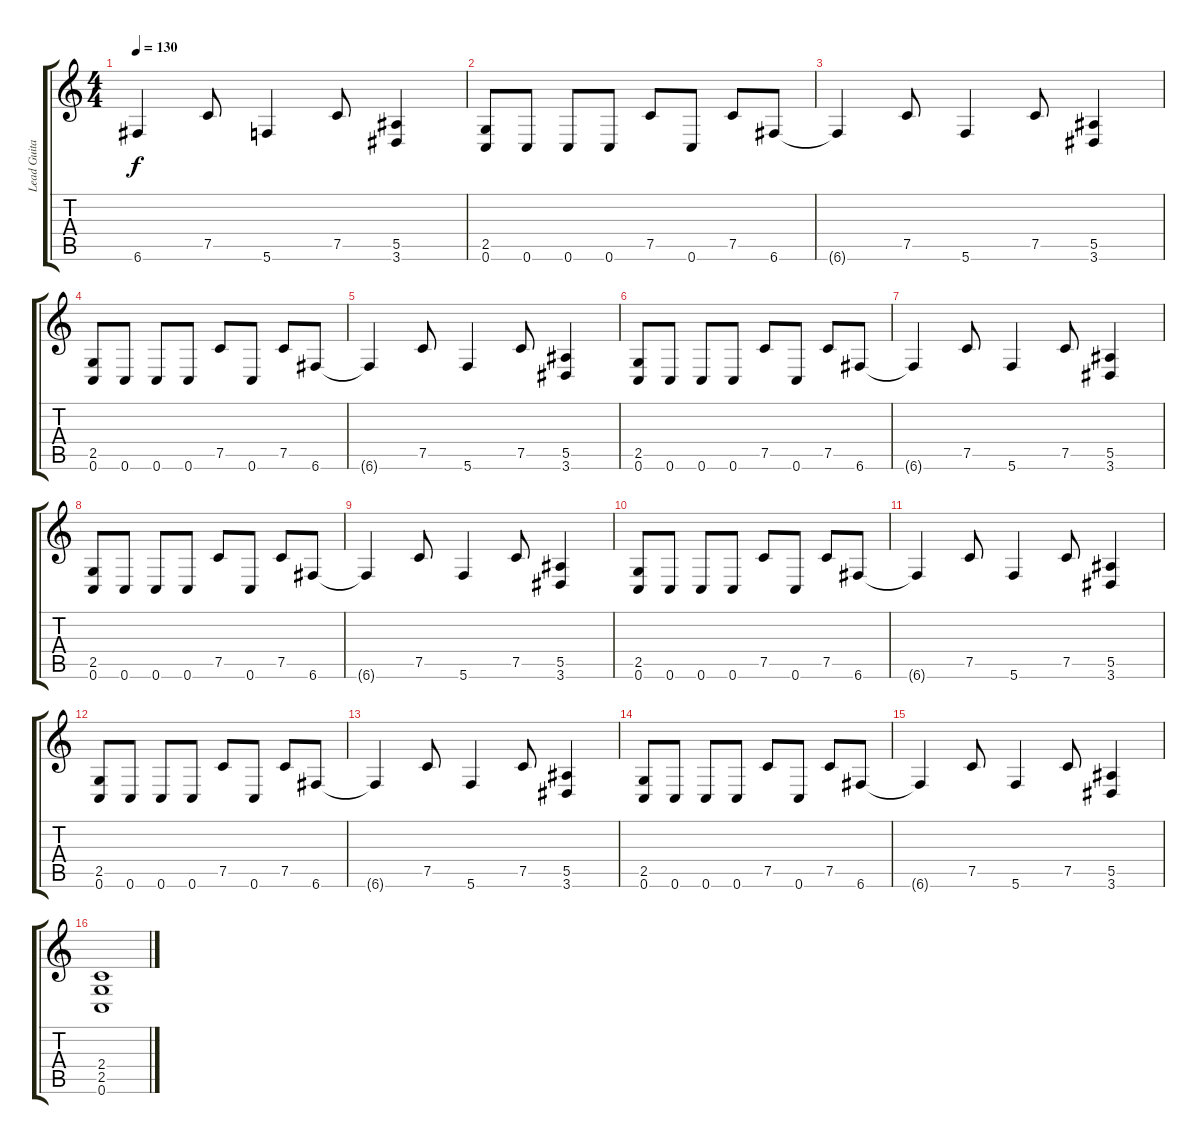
\track ("Lead Guitar" "Lead Guita") {instrument distortionguitar}
\staff {score tabs}
\tuning (C4 G3 Eb3 Bb2 F2 C2) {hide}
\ts (4 4)
\tempo 130
\clef g2
\ks c
6.6{t}.4{dy f} 7.5.8 5.6.4 7.5.8 (5.5 3.6).4 |
(2.5 0.6).8 0.6.8 0.6.8 0.6.8 7.5.8 0.6.8 7.5.8 6.6.8 |
6.6{t}.4 7.5.8 5.6.4 7.5.8 (5.5 3.6).4 |
(2.5 0.6).8 0.6.8 0.6.8 0.6.8 7.5.8 0.6.8 7.5.8 6.6.8 |
6.6{t}.4 7.5.8 5.6.4 7.5.8 (5.5 3.6).4 |
(2.5 0.6).8 0.6.8 0.6.8 0.6.8 7.5.8 0.6.8 7.5.8 6.6.8 |
6.6{t}.4 7.5.8 5.6.4 7.5.8 (5.5 3.6).4 |
(2.5 0.6).8 0.6.8 0.6.8 0.6.8 7.5.8 0.6.8 7.5.8 6.6.8 |
6.6{t}.4 7.5.8 5.6.4 7.5.8 (5.5 3.6).4 |
(2.5 0.6).8 0.6.8 0.6.8 0.6.8 7.5.8 0.6.8 7.5.8 6.6.8 |
6.6{t}.4 7.5.8 5.6.4 7.5.8 (5.5 3.6).4 |
(2.5 0.6).8 0.6.8 0.6.8 0.6.8 7.5.8 0.6.8 7.5.8 6.6.8 |
6.6{t}.4 7.5.8 5.6.4 7.5.8 (5.5 3.6).4 |
(2.5 0.6).8 0.6.8 0.6.8 0.6.8 7.5.8 0.6.8 7.5.8 6.6.8 |
6.6{t}.4 7.5.8 5.6.4 7.5.8 (5.5 3.6).4 |
(2.4 2.5 0.6).1
